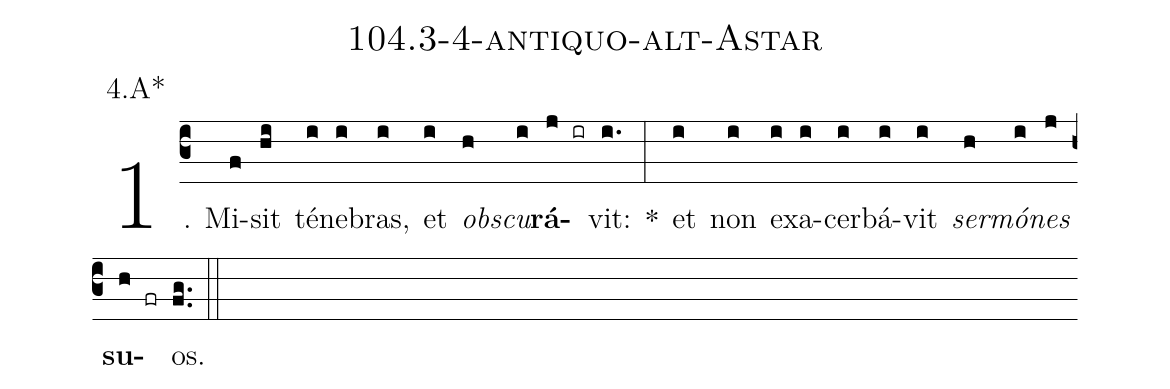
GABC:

name: 104.3-4-antiquo-alt-Astar;
annotation: 4.A*;
%%
(c3)1. Mi(f)sit(hi) té(i)ne(i)bras,(i) et(i) <i>obs</i>(h)<i>cu</i>(i)<b>rá</b>(j ir)vit:(i.) *(:) et(i) non(i) ex(i)a(i)cer(i)bá(i)vit(i) <i>ser</i>(h)<i>mó</i>(i)<i>nes</i>(j) <b>su</b>(h fr)os.(fg..) (::)


%E(i) u(h) o(i) u(j) a(h) e.(fg..) (::)
